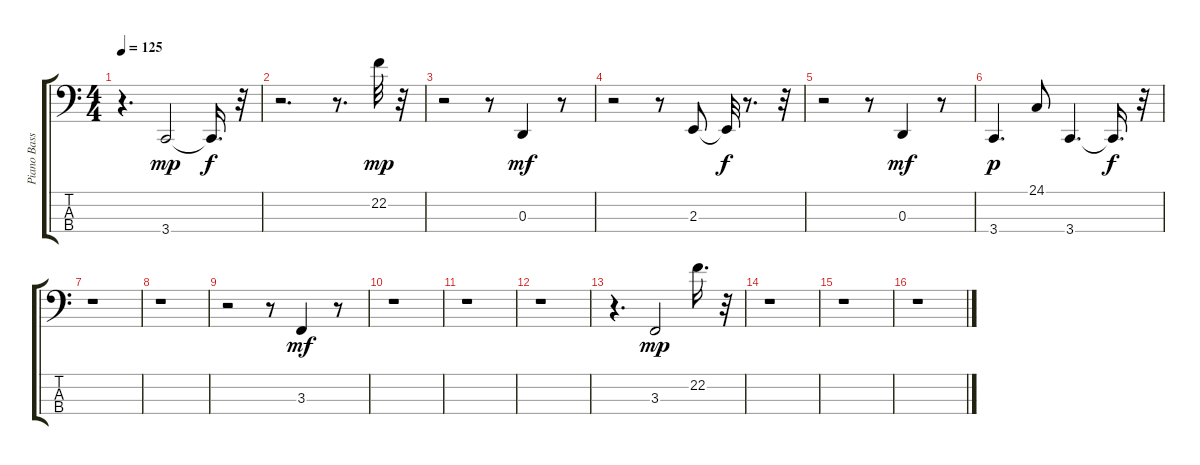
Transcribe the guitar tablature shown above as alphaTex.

\track ("Piano Bass" "Piano Bass") {solo instrument acousticgrandpiano}
\staff {score tabs}
\tuning (C-1 G2 D2 A1) {hide}
\ts (4 4)
\tempo 125
\clef f4
\ks c
r.4{d dy f} 3.4.2{dy mp} 3.4{t}.16{d dy f} r.32 |
r.2{d} r.8{d} 22.2.32{dy mp} r.32 |
r.2 r.8 0.3.4{dy mf} r.8 |
r.2 r.8 2.3.8 2.3{t}.32{dy f} r.8{d} r.32 |
r.2 r.8 0.3.4{dy mf} r.8 |
3.4.4{d dy p} 24.1.8 3.4.4{d} 3.4{t}.16{d dy f} r.32 |
r.1 |
r.1 |
r.2 r.8 3.3.4{dy mf} r.8 |
r.1 |
r.1 |
r.1 |
r.4{d} 3.3.2{dy mp} 22.2.16{d} r.32 |
r.1 |
r.1 |
r.1
